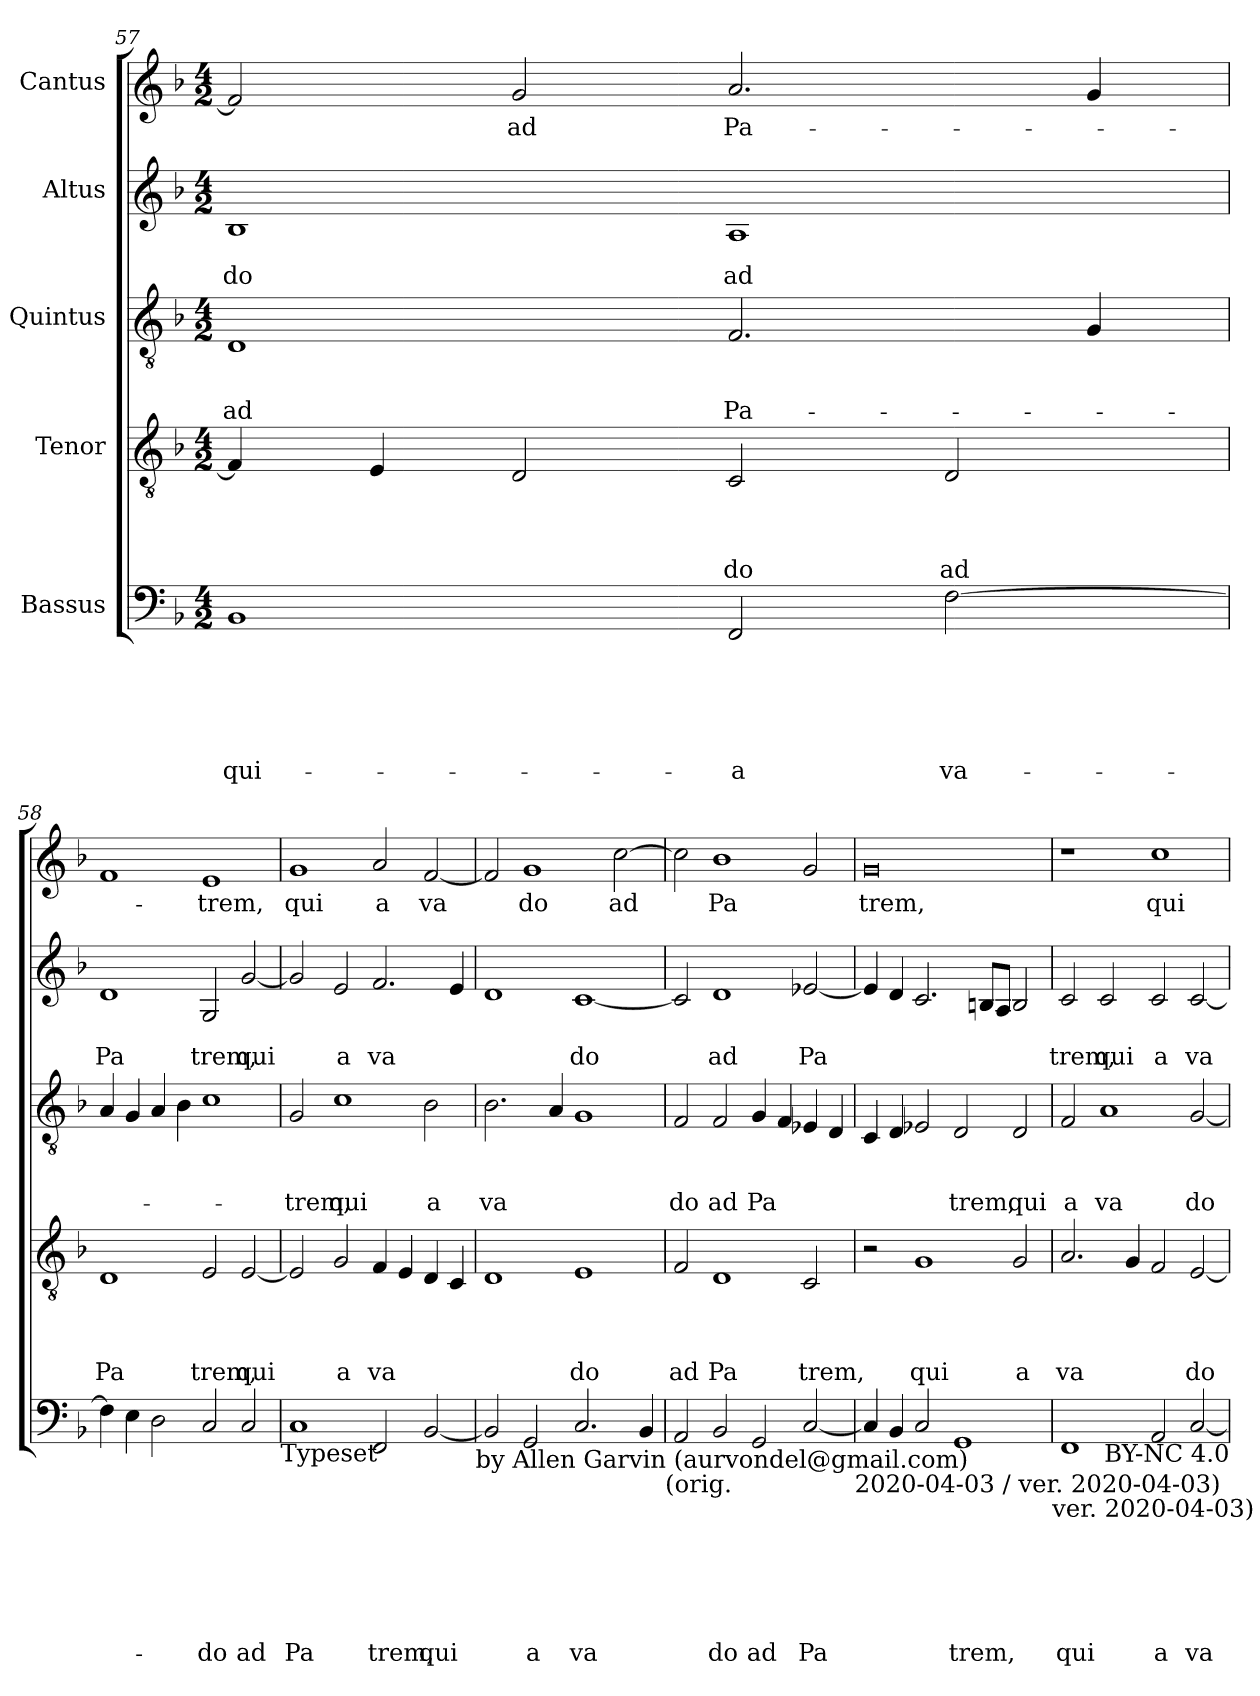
**kern	**text	**text	**text	**text	**text	**text	**kern	**text	**text	**text	**text	**kern	**text	**text	**text	**kern	**text	**text	**kern	**text
*part5	*part5	*part5	*part5	*part5	*part5	*part5	*part4	*part4	*part4	*part4	*part4	*part3	*part3	*part3	*part3	*part2	*part2	*part2	*part1	*part1
*staff5	*staff5	*staff5	*staff5	*staff5	*staff5	*staff5	*staff4	*staff4	*staff4	*staff4	*staff4	*staff3	*staff3	*staff3	*staff3	*staff2	*staff2	*staff2	*staff1	*staff1
*I"Bassus	*	*	*	*	*	*	*I"Tenor	*	*	*	*	*I"Quintus	*	*	*	*I"Altus	*	*	*I"Cantus	*
*clefF4	*	*	*	*	*	*	*clefGv2	*	*	*	*	*clefGv2	*	*	*	*clefG2	*	*	*clefG2	*
*k[b-]	*	*	*	*	*	*	*k[b-]	*	*	*	*	*k[b-]	*	*	*	*k[b-]	*	*	*k[b-]	*
*F:	*	*	*	*	*	*	*F:	*	*	*	*	*F:	*	*	*	*F:	*	*	*F:	*
*M4/2	*	*	*	*	*	*	*M4/2	*	*	*	*	*M4/2	*	*	*	*M4/2	*	*	*M4/2	*
=57	=57	=57	=57	=57	=57	=57	=57	=57	=57	=57	=57	=57	=57	=57	=57	=57	=57	=57	=57	=57
!	!	!	!	!	!	!LO:LY:b	!	!	!	!	!	!	!	!	!LO:LY:b	!	!	!LO:LY:b	!	!
1BB-	.	.	.	.	.	qui-	4F/]	.	.	.	.	1D	.	.	ad	1B-	.	do	2f/]	.
.	.	.	.	.	.	.	4E/	.	.	.	.	.	.	.	.	.	.	.	.	.
!	!	!	!	!	!	!	!	!	!	!	!	!	!	!	!	!	!	!	!	!LO:LY:b
.	.	.	.	.	.	.	2D/	.	.	.	.	.	.	.	.	.	.	.	2g/	ad
!	!	!	!	!	!	!LO:LY:b	!	!	!	!	!LO:LY:b	!	!	!	!LO:LY:b	!	!	!LO:LY:b	!	!LO:LY:b
2FF/	.	.	.	.	.	-a	2C/	.	.	.	-do	2.F/	.	.	Pa-	1A	.	ad	2.a/	Pa-
!	!	!	!	!	!	!LO:LY:b	!	!	!	!	!LO:LY:b	!	!	!	!	!	!	!	!	!
[<2F\	.	.	.	.	.	va-	2D/	.	.	.	ad	.	.	.	.	.	.	.	.	.
.	.	.	.	.	.	.	.	.	.	.	.	4G/	.	.	.	.	.	.	4g/	.
!!LO:LB:g=z
=58	=58	=58	=58	=58	=58	=58	=58	=58	=58	=58	=58	=58	=58	=58	=58	=58	=58	=58	=58	=58
!	!	!	!	!	!	!	!	!	!	!	!LO:LY:b	!	!	!	!	!	!	!LO:LY:b	!	!
4F\]	.	.	.	.	.	.	1D	.	.	.	Pa	4A/	.	.	.	1d	.	Pa	1f	.
4E\	.	.	.	.	.	.	.	.	.	.	.	4G/	.	.	.	.	.	.	.	.
2D\	.	.	.	.	.	.	.	.	.	.	.	4A/	.	.	.	.	.	.	.	.
.	.	.	.	.	.	.	.	.	.	.	.	4B-\	.	.	.	.	.	.	.	.
!	!	!	!	!	!	!LO:LY:b	!	!	!	!	!LO:LY:b	!	!	!	!	!	!	!LO:LY:b	!	!LO:LY:b
2C/	.	.	.	.	.	-do	2E/	.	.	.	trem,	1c	.	.	.	2G/	.	trem,	1e	-trem,
!	!	!	!	!	!	!LO:LY:b	!	!	!	!	!LO:LY:b	!	!	!	!	!	!	!LO:LY:b	!	!
2C/	.	.	.	.	.	ad	[<2E/	.	.	.	qui	.	.	.	.	[<2g/	.	qui	.	.
!LO:TX:b:t=Typeset	!	!	!	!	!	!	!	!	!	!	!	!	!	!	!	!	!	!	!	!
=59	=59	=59	=59	=59	=59	=59	=59	=59	=59	=59	=59	=59	=59	=59	=59	=59	=59	=59	=59	=59
!	!	!	!	!	!	!LO:LY:b	!	!	!	!	!	!	!	!	!LO:LY:b	!	!	!	!	!LO:LY:b
1C	.	.	.	.	.	Pa	2E/]	.	.	.	.	2G/	.	.	-trem,	2g/]	.	.	1g	qui
!	!	!	!	!	!	!	!	!	!	!	!LO:LY:b	!	!	!	!LO:LY:b	!	!	!LO:LY:b	!	!
.	.	.	.	.	.	.	2G/	.	.	.	a	1c	.	.	qui	2e/	.	a	.	.
!	!	!	!	!	!	!LO:LY:b	!	!	!	!	!LO:LY:b	!	!	!	!	!	!	!LO:LY:b	!	!LO:LY:b
2FF/	.	.	.	.	.	trem,	4F/	.	.	.	va	.	.	.	.	2.f/	.	va	2a/	a
.	.	.	.	.	.	.	4E/	.	.	.	.	.	.	.	.	.	.	.	.	.
!	!	!	!	!	!	!LO:LY:b	!	!	!	!	!	!	!	!	!LO:LY:b	!	!	!	!	!LO:LY:b
[<2BB-/	.	.	.	.	.	qui	4D/	.	.	.	.	2B-\	.	.	a	.	.	.	[<2f/	va
.	.	.	.	.	.	.	4C/	.	.	.	.	.	.	.	.	4e/	.	.	.	.
!LO:TX:b:t=by Allen Garvin (aurvondel@gmail.com)	!	!	!	!	!	!	!	!	!	!	!	!	!	!	!	!	!	!	!	!
=60	=60	=60	=60	=60	=60	=60	=60	=60	=60	=60	=60	=60	=60	=60	=60	=60	=60	=60	=60	=60
!	!	!	!	!	!	!	!	!	!	!	!	!	!	!	!LO:LY:b	!	!	!	!	!
2BB-/]	.	.	.	.	.	.	1D	.	.	.	.	2.B-\	.	.	va	1d	.	.	2f/]	.
!	!	!	!	!	!	!LO:LY:b	!	!	!	!	!	!	!	!	!	!	!	!	!	!LO:LY:b
2GG/	.	.	.	.	.	a	.	.	.	.	.	.	.	.	.	.	.	.	1g	do
.	.	.	.	.	.	.	.	.	.	.	.	4A/	.	.	.	.	.	.	.	.
!	!	!	!	!	!	!LO:LY:b	!	!	!	!	!LO:LY:b	!	!	!	!	!	!	!LO:LY:b	!	!
2.C/	.	.	.	.	.	va	1E	.	.	.	do	1G	.	.	.	[<1c	.	do	.	.
!	!	!	!	!	!	!	!	!	!	!	!	!	!	!	!	!	!	!	!	!LO:LY:b
.	.	.	.	.	.	.	.	.	.	.	.	.	.	.	.	.	.	.	[>2cc\	ad
4BB-/	.	.	.	.	.	.	.	.	.	.	.	.	.	.	.	.	.	.	.	.
!LO:TX:b:t=(orig.	!	!	!	!	!	!	!	!	!	!	!	!	!	!	!	!	!	!	!	!
=61	=61	=61	=61	=61	=61	=61	=61	=61	=61	=61	=61	=61	=61	=61	=61	=61	=61	=61	=61	=61
!	!	!	!	!	!	!	!	!	!	!	!LO:LY:b	!	!	!	!LO:LY:b	!	!	!	!	!
2AA/	.	.	.	.	.	.	2F/	.	.	.	ad	2F/	.	.	do	2c/]	.	.	2cc\]	.
!	!	!	!	!	!	!LO:LY:b	!	!	!	!	!LO:LY:b	!	!	!	!LO:LY:b	!	!	!LO:LY:b	!	!LO:LY:b
2BB-/	.	.	.	.	.	do	1D	.	.	.	Pa	2F/	.	.	ad	1d	.	ad	1b-	Pa
!	!	!	!	!	!	!LO:LY:b	!	!	!	!	!	!	!	!	!LO:LY:b	!	!	!	!	!
2GG/	.	.	.	.	.	ad	.	.	.	.	.	4G/	.	.	Pa	.	.	.	.	.
.	.	.	.	.	.	.	.	.	.	.	.	4F/	.	.	.	.	.	.	.	.
!	!	!	!	!	!	!LO:LY:b	!	!	!	!	!LO:LY:b	!	!	!	!	!	!	!LO:LY:b	!	!
[<2C/	.	.	.	.	.	Pa	2C/	.	.	.	trem,	4E-X/	.	.	.	[<2e-X/	.	Pa	2g/	.
.	.	.	.	.	.	.	.	.	.	.	.	4D/	.	.	.	.	.	.	.	.
!LO:TX:b:t=2020-04-03 / ver. 2020-04-03)	!	!	!	!	!	!	!	!	!	!	!	!	!	!	!	!	!	!	!	!
=62	=62	=62	=62	=62	=62	=62	=62	=62	=62	=62	=62	=62	=62	=62	=62	=62	=62	=62	=62	=62
!	!	!	!	!	!	!	!	!	!	!	!	!	!	!	!	!	!	!	!	!LO:LY:b
4C/]	.	.	.	.	.	.	2r	.	.	.	.	4C/	.	.	.	4e-/]	.	.	0g	trem,
4BB-/	.	.	.	.	.	.	.	.	.	.	.	4D/	.	.	.	4d/	.	.	.	.
!	!	!	!	!	!	!	!	!	!	!	!LO:LY:b	!	!	!	!	!	!	!	!	!
2C/	.	.	.	.	.	.	1G	.	.	.	qui	2E-/	.	.	.	2.c/	.	.	.	.
!	!	!	!	!	!	!LO:LY:b	!	!	!	!	!	!	!	!	!LO:LY:b	!	!	!	!	!
1GG	.	.	.	.	.	trem,	.	.	.	.	.	2D/	.	.	trem,	.	.	.	.	.
.	.	.	.	.	.	.	.	.	.	.	.	.	.	.	.	8B/L	.	.	.	.
.	.	.	.	.	.	.	.	.	.	.	.	.	.	.	.	8A/J	.	.	.	.
!	!	!	!	!	!	!	!	!	!	!	!LO:LY:b	!	!	!	!LO:LY:b	!	!	!	!	!
.	.	.	.	.	.	.	2G/	.	.	.	a	2D/	.	.	qui	2B/	.	.	.	.
!LO:TX:b:t=ver. 2020-04-03) CC BY-NC 4.0	!	!	!	!	!	!	!	!	!	!	!	!	!	!	!	!	!	!	!	!
=63	=63	=63	=63	=63	=63	=63	=63	=63	=63	=63	=63	=63	=63	=63	=63	=63	=63	=63	=63	=63
!	!	!	!	!	!	!LO:LY:b	!	!	!	!	!LO:LY:b	!	!	!	!LO:LY:b	!	!	!LO:LY:b	!	!
1FF	.	.	.	.	.	qui	2.A/	.	.	.	va	2F/	.	.	a	2c/	.	trem,	1r	.
!	!	!	!	!	!	!	!	!	!	!	!	!	!	!	!LO:LY:b	!	!	!LO:LY:b	!	!
.	.	.	.	.	.	.	.	.	.	.	.	1A	.	.	va	2c/	.	qui	.	.
.	.	.	.	.	.	.	4G/	.	.	.	.	.	.	.	.	.	.	.	.	.
!	!	!	!	!	!	!LO:LY:b	!	!	!	!	!	!	!	!	!	!	!	!LO:LY:b	!	!LO:LY:b
2AA/	.	.	.	.	.	a	2F/	.	.	.	.	.	.	.	.	2c/	.	a	1cc	qui
!	!	!	!	!	!	!LO:LY:b	!	!	!	!	!LO:LY:b	!	!	!	!LO:LY:b	!	!	!LO:LY:b	!	!
[>2C/	.	.	.	.	.	va	[>2E/	.	.	.	do	[>2G/	.	.	do	[>2c/	.	va	.	.
!LO:TX:b:t=BY-NC 4.0	!	!	!	!	!	!	!	!	!	!	!	!	!	!	!	!	!	!	!	!
=	=	=	=	=	=	=	=	=	=	=	=	=	=	=	=	=	=	=	=	=
*-	*-	*-	*-	*-	*-	*-	*-	*-	*-	*-	*-	*-	*-	*-	*-	*-	*-	*-	*-	*-
